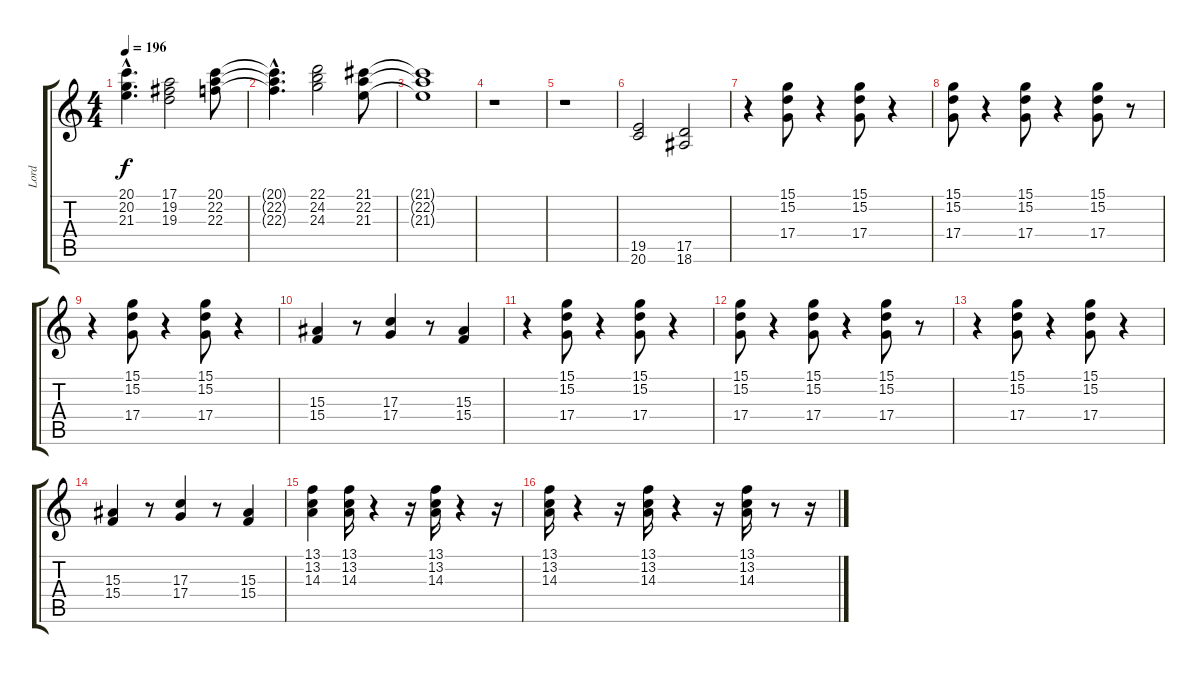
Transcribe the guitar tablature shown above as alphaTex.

\track ("Lord" "Lord") {instrument rockorgan}
\staff {score tabs}
\tuning (E4 B3 G3 D3 A2 E2) {hide}
\ts (4 4)
\tempo 196
\clef g2
\ks c
(20.1{hac t} 20.2{hac t} 21.3{hac t}).4{d dy f} (17.1 19.2 19.3).2 (20.1 22.2 22.3).8 |
(20.1{hac t} 22.2{hac t} 22.3{hac t}).4{d} (22.1 24.2 24.3).2 (21.1 22.2 21.3).8 |
(21.1{t} 22.2{t} 21.3{t}).1 |
r.1 |
r.1 |
(19.5 20.6).2 (17.5 18.6).2 |
r.4 (15.1 15.2 17.4).8 r.4 (15.1 15.2 17.4).8 r.4 |
(15.1 15.2 17.4).8 r.4 (15.1 15.2 17.4).8 r.4 (15.1 15.2 17.4).8 r.8 |
r.4 (15.1 15.2 17.4).8 r.4 (15.1 15.2 17.4).8 r.4 |
(15.3 15.4).4 r.8 (17.3 17.4).4 r.8 (15.3 15.4).4 |
r.4 (15.1 15.2 17.4).8 r.4 (15.1 15.2 17.4).8 r.4 |
(15.1 15.2 17.4).8 r.4 (15.1 15.2 17.4).8 r.4 (15.1 15.2 17.4).8 r.8 |
r.4 (15.1 15.2 17.4).8 r.4 (15.1 15.2 17.4).8 r.4 |
(15.3 15.4).4 r.8 (17.3 17.4).4 r.8 (15.3 15.4).4 |
(13.1 13.2 14.3).4 (13.1 13.2 14.3).16 r.4 r.16 (13.1 13.2 14.3).16 r.4 r.16 |
(13.1 13.2 14.3).16 r.4 r.16 (13.1 13.2 14.3).16 r.4 r.16 (13.1 13.2 14.3).16 r.8 r.16
